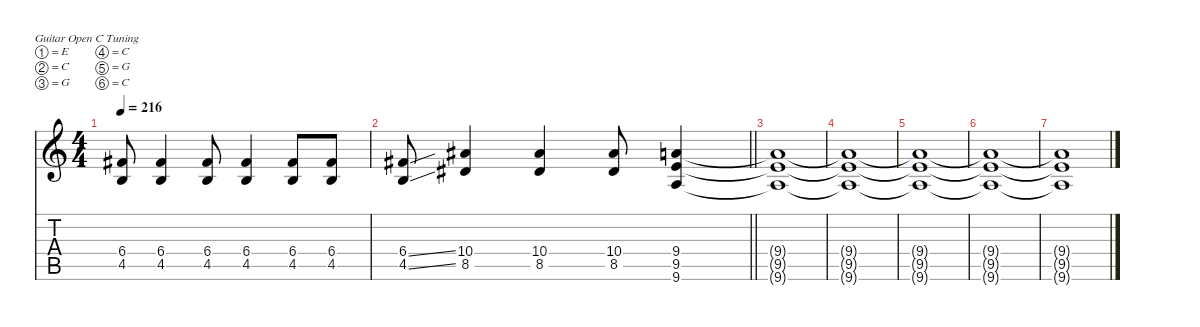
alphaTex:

\defaultSystemsLayout 4
\hideDynamics
\bracketExtendMode nobrackets
\singleTrackTrackNamePolicy hidden
\multiTrackTrackNamePolicy hidden
\firstSystemTrackNameMode fullname
\otherSystemsTrackNameOrientation horizontal
\track ("Guitar 1" "dist.guit.") {defaultSystemsLayout 8 mute instrument distortionguitar}
\staff {score tabs}
\tuning (E4 C4 G3 C3 G2 C2)
\ts (4 4)
\tempo 216
\clef g2
\ks c
(6.4{t acc #} 4.5{t}).8{dy f beam Up} (6.4{acc #} 4.5).4{beam Up} (6.4{acc #} 4.5).8{beam Up} (6.4{acc #} 4.5).4{beam Up} (6.4{acc #} 4.5).8{beam Up} (6.4{acc #} 4.5).8{beam Up} |
\barLineRight lightlight
(6.4{ss acc #} 4.5{ss}).8{beam Up} (10.4{acc #} 8.5{acc #}).4{beam Up} (10.4{acc #} 8.5{acc #}).4{beam Up} (10.4{acc #} 8.5{acc #}).8{beam Up} (9.4 9.5 9.6).4{beam Up} |
(9.4{t} 9.5{t} 9.6{t}).1{beam Up} |
(9.4{t} 9.5{t} 9.6{t}).1{beam Up} |
(9.4{t} 9.5{t} 9.6{t}).1{beam Up} |
(9.4{t} 9.5{t} 9.6{t}).1{beam Up} |
(9.4{t} 9.5{t} 9.6{t}).1{beam Up}
